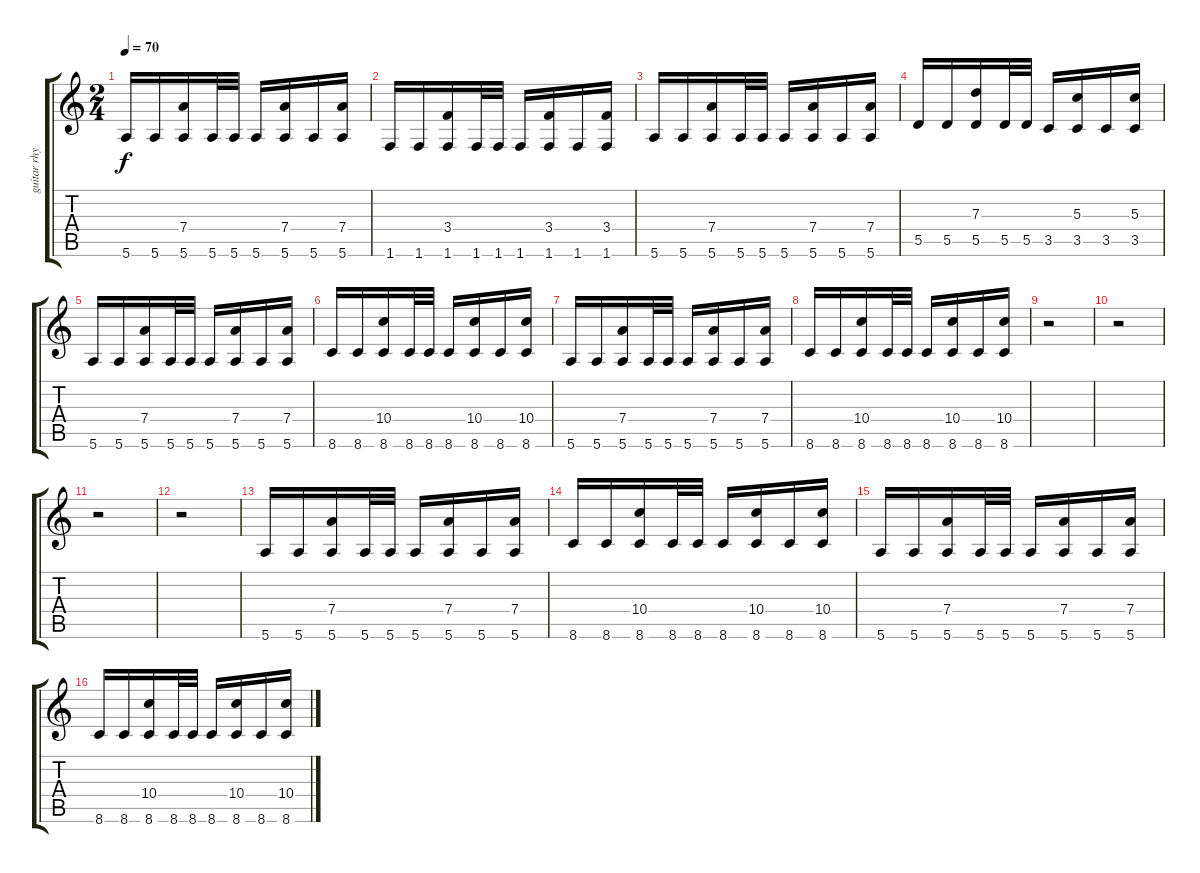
\track ("guitar rhythm right" "guitar rhy") {instrument distortionguitar}
\staff {score tabs}
\tuning (E4 B3 G3 D3 A2 E2) {hide}
\ts (2 4)
\tempo 70
\clef g2
\ks c
5.6.16{dy f} 5.6.16 (7.4 5.6).16 5.6.32 5.6.32 5.6.16 (7.4 5.6).16 5.6.16 (7.4 5.6).16 |
1.6.16 1.6.16 (3.4 1.6).16 1.6.32 1.6.32 1.6.16 (3.4 1.6).16 1.6.16 (3.4 1.6).16 |
5.6.16 5.6.16 (7.4 5.6).16 5.6.32 5.6.32 5.6.16 (7.4 5.6).16 5.6.16 (7.4 5.6).16 |
5.5.16 5.5.16 (7.3 5.5).16 5.5.32 5.5.32 3.5.16 (5.3 3.5).16 3.5.16 (5.3 3.5).16 |
5.6.16 5.6.16 (7.4 5.6).16 5.6.32 5.6.32 5.6.16 (7.4 5.6).16 5.6.16 (7.4 5.6).16 |
8.6.16 8.6.16 (10.4 8.6).16 8.6.32 8.6.32 8.6.16 (10.4 8.6).16 8.6.16 (10.4 8.6).16 |
5.6.16 5.6.16 (7.4 5.6).16 5.6.32 5.6.32 5.6.16 (7.4 5.6).16 5.6.16 (7.4 5.6).16 |
8.6.16 8.6.16 (10.4 8.6).16 8.6.32 8.6.32 8.6.16 (10.4 8.6).16 8.6.16 (10.4 8.6).16 |
r.2 |
r.2 |
r.2 |
r.2 |
5.6.16 5.6.16 (7.4 5.6).16 5.6.32 5.6.32 5.6.16 (7.4 5.6).16 5.6.16 (7.4 5.6).16 |
8.6.16 8.6.16 (10.4 8.6).16 8.6.32 8.6.32 8.6.16 (10.4 8.6).16 8.6.16 (10.4 8.6).16 |
5.6.16 5.6.16 (7.4 5.6).16 5.6.32 5.6.32 5.6.16 (7.4 5.6).16 5.6.16 (7.4 5.6).16 |
8.6.16 8.6.16 (10.4 8.6).16 8.6.32 8.6.32 8.6.16 (10.4 8.6).16 8.6.16 (10.4 8.6).16
